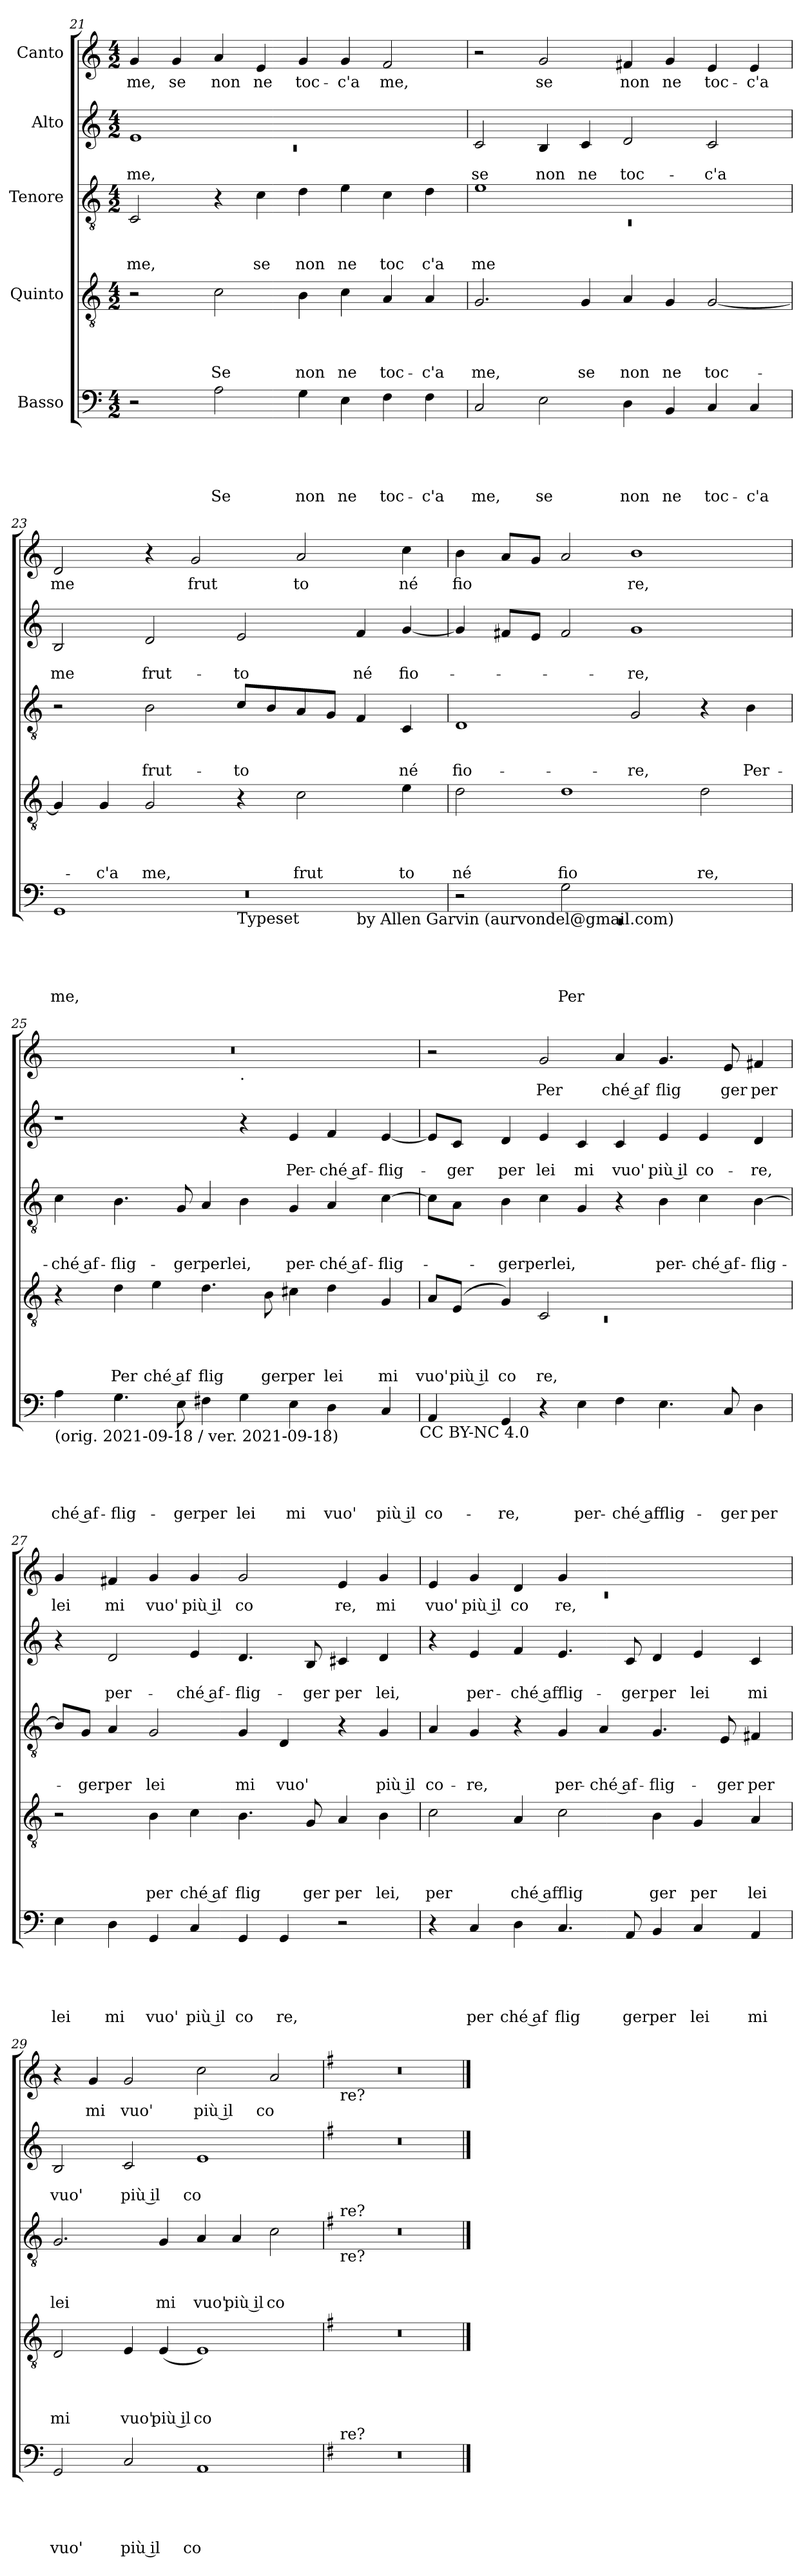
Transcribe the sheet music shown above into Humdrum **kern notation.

**kern	**text	**text	**text	**text	**text	**kern	**text	**text	**text	**text	**kern	**text	**text	**text	**kern	**text	**text	**kern	**text
*part5	*part5	*part5	*part5	*part5	*part5	*part4	*part4	*part4	*part4	*part4	*part3	*part3	*part3	*part3	*part2	*part2	*part2	*part1	*part1
*staff5	*staff5	*staff5	*staff5	*staff5	*staff5	*staff4	*staff4	*staff4	*staff4	*staff4	*staff3	*staff3	*staff3	*staff3	*staff2	*staff2	*staff2	*staff1	*staff1
*I"Basso	*	*	*	*	*	*I"Quinto	*	*	*	*	*I"Tenore	*	*	*	*I"Alto	*	*	*I"Canto	*
*clefF4	*	*	*	*	*	*clefGv2	*	*	*	*	*clefGv2	*	*	*	*clefG2	*	*	*clefG2	*
*k[]	*	*	*	*	*	*k[]	*	*	*	*	*k[]	*	*	*	*k[]	*	*	*k[]	*
*C:	*	*	*	*	*	*C:	*	*	*	*	*C:	*	*	*	*C:	*	*	*C:	*
*M4/2	*	*	*	*	*	*M4/2	*	*	*	*	*M4/2	*	*	*	*M4/2	*	*	*M4/2	*
=21	=21	=21	=21	=21	=21	=21	=21	=21	=21	=21	=21	=21	=21	=21	=21	=21	=21	=21	=21
*	*	*	*	*	*	*	*	*	*	*	*	*	*	*	*^	*	*	*	*
!	!	!	!	!	!	!	!	!	!	!	!	!	!	!LO:LY:b	!	!LO:N:vis=1	!	!LO:LY:b	!	!LO:LY:b
2r	.	.	.	.	.	2r	.	.	.	.	2C/	.	.	me,	1e	0rc	.	me,	4g/	me,
!	!	!	!	!	!	!	!	!	!	!	!	!	!	!	!	!	!	!	!	!LO:LY:b
.	.	.	.	.	.	.	.	.	.	.	.	.	.	.	.	.	.	.	4g/	se
!	!	!	!	!	!LO:LY:b	!	!	!	!	!LO:LY:b	!	!	!	!	!	!	!	!	!	!LO:LY:b
2A\	.	.	.	.	Se	2c\	.	.	.	Se	4r	.	.	.	.	.	.	.	4a/	non
!	!	!	!	!	!	!	!	!	!	!	!	!	!	!LO:LY:b	!	!	!	!	!	!LO:LY:b
.	.	.	.	.	.	.	.	.	.	.	4c\	.	.	se	.	.	.	.	4e/	ne
!	!	!	!	!	!LO:LY:b	!	!	!	!	!LO:LY:b	!	!	!	!LO:LY:b	!	!	!	!	!	!LO:LY:b
4G\	.	.	.	.	non	4B\	.	.	.	non	4d\	.	.	non	1ryy	.	.	.	4g/	toc-
!	!	!	!	!	!LO:LY:b	!	!	!	!	!LO:LY:b	!	!	!	!LO:LY:b	!	!	!	!	!	!LO:LY:b
4E\	.	.	.	.	ne	4c\	.	.	.	ne	4e\	.	.	ne	.	.	.	.	4g/	-c'a
!	!	!	!	!	!LO:LY:b	!	!	!	!	!LO:LY:b	!	!	!	!LO:LY:b	!	!	!	!	!	!LO:LY:b
4F\	.	.	.	.	toc-	4A/	.	.	.	toc-	4c\	.	.	toc	.	.	.	.	2f/	me,
!	!	!	!	!	!LO:LY:b	!	!	!	!	!LO:LY:b	!	!	!	!LO:LY:b	!	!	!	!	!	!
4F\	.	.	.	.	-c'a	4A/	.	.	.	-c'a	4d\	.	.	c'a	.	.	.	.	.	.
*	*	*	*	*	*	*	*	*	*	*	*	*	*	*	*v	*v	*	*	*	*
=22	=22	=22	=22	=22	=22	=22	=22	=22	=22	=22	=22	=22	=22	=22	=22	=22	=22	=22	=22
*	*	*	*	*	*	*	*	*	*	*	*^	*	*	*	*	*	*	*	*
!	!	!	!	!	!LO:LY:b	!	!	!	!	!LO:LY:b	!	!LO:N:vis=1	!	!	!LO:LY:b	!	!	!LO:LY:b	!	!
2C/	.	.	.	.	me,	2.G/	.	.	.	me,	1e	0rC	.	.	me	2c/	.	se	2r	.
!	!	!	!	!	!LO:LY:b	!	!	!	!	!	!	!	!	!	!	!	!	!LO:LY:b	!	!LO:LY:b
2E\	.	.	.	.	se	.	.	.	.	.	.	.	.	.	.	4B/	.	non	2g/	se
!	!	!	!	!	!	!	!	!	!	!LO:LY:b	!	!	!	!	!	!	!	!LO:LY:b	!	!
.	.	.	.	.	.	4G/	.	.	.	se	.	.	.	.	.	4c/	.	ne	.	.
!	!	!	!	!	!LO:LY:b	!	!	!	!	!LO:LY:b	!	!	!	!	!	!	!	!LO:LY:b	!	!LO:LY:b
4D\	.	.	.	.	non	4A/	.	.	.	non	1ryy	.	.	.	.	2d/	.	toc-	4f#X/	non
!	!	!	!	!	!LO:LY:b	!	!	!	!	!LO:LY:b	!	!	!	!	!	!	!	!	!	!LO:LY:b
4BB/	.	.	.	.	ne	4G/	.	.	.	ne	.	.	.	.	.	.	.	.	4g/	ne
!	!	!	!	!	!LO:LY:b	!	!	!	!	!LO:LY:b	!	!	!	!	!	!	!	!LO:LY:b	!	!LO:LY:b
4C/	.	.	.	.	toc-	[<2G/	.	.	.	toc-	.	.	.	.	.	2c/	.	-c'a	4e/	toc-
!	!	!	!	!	!LO:LY:b	!	!	!	!	!	!	!	!	!	!	!	!	!	!	!LO:LY:b
4C/	.	.	.	.	-c'a	.	.	.	.	.	.	.	.	.	.	.	.	.	4e/	-c'a
*	*	*	*	*	*	*	*	*	*	*	*v	*v	*	*	*	*	*	*	*	*
!!LO:LB:g=z
=23	=23	=23	=23	=23	=23	=23	=23	=23	=23	=23	=23	=23	=23	=23	=23	=23	=23	=23	=23
*^	*	*	*	*	*	*	*	*	*	*	*	*	*	*	*	*	*	*	*
*	*^	*	*	*	*	*	*	*	*	*	*	*	*	*	*	*	*	*	*	*
!	!	!LO:N:vis=1	!	!	!	!	!LO:LY:b	!	!	!	!	!	!	!	!	!	!	!	!LO:LY:b	!	!LO:LY:b
*	*	*^	*	*	*	*	*	*	*	*	*	*	*	*	*	*	*	*	*	*	*
0ryy	1GG	0r	1.ryy	.	.	.	.	me,	4G/]	.	.	.	.	2r	.	.	.	2B/	.	me	2d/	me
!	!	!	!	!	!	!	!	!	!	!	!	!	!LO:LY:b	!	!	!	!	!	!	!	!	!
.	.	.	.	.	.	.	.	.	4G/	.	.	.	-c'a	.	.	.	.	.	.	.	.	.
!	!	!	!	!	!	!	!	!	!	!	!	!	!LO:LY:b	!	!	!	!LO:LY:b	!	!	!LO:LY:b	!	!
.	.	.	.	.	.	.	.	.	2G/	.	.	.	me,	2B\	.	.	frut-	2d/	.	frut-	4r	.
!	!	!	!	!	!	!	!	!	!	!	!	!	!	!	!	!	!	!	!	!	!	!LO:LY:b
.	.	.	.	.	.	.	.	.	.	.	.	.	.	.	.	.	.	.	.	.	2g/	frut
!	!LO:TX:b:t=Typeset	!	!	!	!	!	!	!	!	!	!	!	!	!	!	!	!	!	!	!	!	!
!	!	!	!	!	!	!	!	!	!	!	!	!	!	!	!	!	!LO:LY:b	!	!	!LO:LY:b	!	!
.	1ryy	.	.	.	.	.	.	.	4r	.	.	.	.	8c/L	.	.	-to	2e/	.	-to	.	.
.	.	.	.	.	.	.	.	.	.	.	.	.	.	8B/	.	.	.	.	.	.	.	.
!	!	!	!	!	!	!	!	!	!	!	!	!	!LO:LY:b	!	!	!	!	!	!	!	!	!LO:LY:b
.	.	.	.	.	.	.	.	.	2c\	.	.	.	frut	8A/	.	.	.	.	.	.	2a/	to
.	.	.	.	.	.	.	.	.	.	.	.	.	.	8G/J	.	.	.	.	.	.	.	.
!	!	!	!LO:TX:b:t=by Allen Garvin (aurvondel@gmail.com)	!	!	!	!	!	!	!	!	!	!	!	!	!	!	!	!	!	!	!
!	!	!	!	!	!	!	!	!	!	!	!	!	!	!	!	!	!	!	!	!LO:LY:b	!	!
.	.	.	2ryy	.	.	.	.	.	.	.	.	.	.	4F/	.	.	.	4f/	.	né	.	.
!	!	!	!	!	!	!	!	!	!	!	!	!	!LO:LY:b	!	!	!	!LO:LY:b	!	!	!LO:LY:b	!	!LO:LY:b
.	.	.	.	.	.	.	.	.	4e\	.	.	.	to	4C/	.	.	né	[<4g/	.	fio-	4cc\	né
=24	=24	=24	=24	=24	=24	=24	=24	=24	=24	=24	=24	=24	=24	=24	=24	=24	=24	=24	=24	=24	=24	=24
!	!LO:N:vis=1	!	!	!	!	!	!	!	!	!	!	!	!LO:LY:b	!	!	!	!LO:LY:b	!	!	!	!	!LO:LY:b
*	*	*v	*v	*	*	*	*	*	*	*	*	*	*	*	*	*	*	*	*	*	*	*
0ryy	0rEE	2r	.	.	.	.	.	2d\	.	.	.	né	1D	.	.	fio-	4g/]	.	.	4b\	fio
.	.	.	.	.	.	.	.	.	.	.	.	.	.	.	.	.	8f#X/L	.	.	8a/L	.
.	.	.	.	.	.	.	.	.	.	.	.	.	.	.	.	.	8e/J	.	.	8g/J	.
!	!	!	!	!	!	!	!LO:LY:b	!	!	!	!	!LO:LY:b	!	!	!	!	!	!	!	!	!
.	.	2G\	.	.	.	.	Per-	1d	.	.	.	fio	.	.	.	.	2f#/	.	.	2a/	.
!	!	!	!	!	!	!	!	!	!	!	!	!	!	!	!	!LO:LY:b	!	!	!LO:LY:b	!	!LO:LY:b
.	.	1ryy	.	.	.	.	.	.	.	.	.	.	2G/	.	.	-re,	1g	.	-re,	1b	re,
!	!	!	!	!	!	!	!	!	!	!	!	!LO:LY:b	!	!	!	!	!	!	!	!	!
.	.	.	.	.	.	.	.	2d\	.	.	.	re,	4r	.	.	.	.	.	.	.	.
!	!	!	!	!	!	!	!	!	!	!	!	!	!	!	!	!LO:LY:b	!	!	!	!	!
.	.	.	.	.	.	.	.	.	.	.	.	.	4B\	.	.	Per-	.	.	.	.	.
*v	*v	*v	*	*	*	*	*	*	*	*	*	*	*	*	*	*	*	*	*	*	*
=25	=25	=25	=25	=25	=25	=25	=25	=25	=25	=25	=25	=25	=25	=25	=25	=25	=25	=25	=25
!LO:TX:b:t=(orig. 2021-09-18 / ver. 2021-09-18)	!	!	!	!	!	!	!	!	!	!	!	!	!	!	!	!	!	!	!
!	!	!	!	!	!LO:LY:b:rj	!	!	!	!	!	!	!	!	!LO:LY:b:rj	!	!	!	!	!
*	*	*	*	*	*	*	*	*	*	*	*	*	*	*	*	*	*	*^	*
4A\	.	.	.	.	-ché af-	4r	.	.	.	.	4c\	.	.	-ché af-	1r	.	.	0r	1ryy	.
!	!	!	!	!	!LO:LY:b	!	!	!	!	!LO:LY:b	!	!	!	!LO:LY:b	!	!	!	!	!	!
4.G\	.	.	.	.	-flig-	4d\	.	.	.	Per	4.B\	.	.	-flig-	.	.	.	.	.	.
!	!	!	!	!	!	!	!	!	!	!LO:LY:b:rj	!	!	!	!	!	!	!	!	!	!
.	.	.	.	.	.	4e\	.	.	.	ché af	.	.	.	.	.	.	.	.	.	.
!	!	!	!	!	!LO:LY:b	!	!	!	!	!	!	!	!	!LO:LY:b	!	!	!	!	!	!
(8E\	.	.	.	.	-gerper	.	.	.	.	.	8G/	.	.	-gerperlei,	.	.	.	.	.	.
!	!	!	!	!	!	!	!	!	!	!LO:LY:b	!	!	!	!	!	!	!	!	!	!
4F#X\	.	.	.	.	.	4.d\	.	.	.	flig	4A/	.	.	.	.	.	.	.	.	.
!	!	!	!	!	!	!	!	!	!	!	!	!	!	!	!	!	!	!	!LO:TX:b:t=.	!
!	!	!	!	!	!LO:LY:b	!	!	!	!	!	!	!	!	!	!	!	!	!	!	!
4G\	.	.	.	.	lei	.	.	.	.	.	4B\	.	.	.	4r	.	.	.	1ryy	.
!	!	!	!	!	!	!	!	!	!	!LO:LY:b	!	!	!	!	!	!	!	!	!	!
.	.	.	.	.	.	8B\	.	.	.	gerper	.	.	.	.	.	.	.	.	.	.
!	!	!	!	!	!LO:LY:b	!	!	!	!	!	!	!	!	!LO:LY:b	!	!	!LO:LY:b	!	!	!
4E\	.	.	.	.	mi	4c#X\	.	.	.	.	4G/	.	.	per-	4e/	.	Per-	.	.	.
!	!	!	!	!	!LO:LY:b	!	!	!	!	!LO:LY:b	!	!	!	!LO:LY:b:rj	!	!	!LO:LY:b:rj	!	!	!
4D\	.	.	.	.	vuo'	4d\	.	.	.	lei	4A/	.	.	-ché af-	4f/	.	-ché af-	.	.	.
!	!	!	!	!	!LO:LY:b:rj	!	!	!	!	!LO:LY:b	!	!	!	!LO:LY:b	!	!	!LO:LY:b	!	!	!
4C/	.	.	.	.	più il	4G/	.	.	.	mi	[>4c\	.	.	-flig-	[<4e/	.	-flig-	.	.	.
!LO:TX:b:t=CC BY-NC 4.0	!	!	!	!	!	!	!	!	!	!	!	!	!	!	!	!	!	!	!	!
=26	=26	=26	=26	=26	=26	=26	=26	=26	=26	=26	=26	=26	=26	=26	=26	=26	=26	=26	=26	=26
*	*	*	*	*	*	*^	*	*	*	*	*	*	*	*	*	*	*	*	*	*
!	!	!	!	!	!LO:LY:b	!	!LO:N:vis=1	!	!	!	!LO:LY:b	!	!	!	!	!	!	!	!	!	!
*	*	*	*	*	*	*	*	*	*	*	*	*	*	*	*	*	*	*	*v	*v	*
4AA/	.	.	.	.	co-	8A/L	0rC	.	.	.	vuo'	8c\L]	.	.	.	8e/L]	.	.	2r	.
!	!	!	!	!	!	!	!	!	!	!	!LO:LY:b:rj	!	!	!	!	!	!	!LO:LY:b	!	!
.	.	.	.	.	.	(<8E/J	.	.	.	.	più il	8A\J	.	.	.	8c/J	.	-ger	.	.
!	!	!	!	!	!LO:LY:b	!	!	!	!	!	!LO:LY:b	!	!	!	!LO:LY:b	!	!	!LO:LY:b	!	!
4GG/	.	.	.	.	-re,	4G/)	.	.	.	.	co	4B\	.	.	-gerperlei,	4d/	.	per	.	.
!	!	!	!	!	!	!	!	!	!	!	!LO:LY:b	!	!	!	!	!	!	!LO:LY:b	!	!LO:LY:b
4r	.	.	.	.	.	2C/	.	.	.	.	re,	4c\	.	.	.	4e/	.	lei	2g/	Per
!	!	!	!	!	!LO:LY:b	!	!	!	!	!	!	!	!	!	!	!	!	!LO:LY:b	!	!
4E\	.	.	.	.	per-	.	.	.	.	.	.	4G/	.	.	.	4c/	.	mi	.	.
!	!	!	!	!	!LO:LY:b:rj	!	!	!	!	!	!	!	!	!	!	!	!	!LO:LY:b	!	!LO:LY:b:rj
4F\	.	.	.	.	-ché afflig-	1ryy	.	.	.	.	.	4r	.	.	.	4c/	.	vuo'	4a/	ché af
!	!	!	!	!	!	!	!	!	!	!	!	!	!	!	!LO:LY:b	!	!	!LO:LY:b:rj	!	!LO:LY:b
4.E\	.	.	.	.	.	.	.	.	.	.	.	4B\	.	.	per-	4e/	.	più il	4.g/	flig
!	!	!	!	!	!	!	!	!	!	!	!	!	!	!	!LO:LY:b:rj	!	!	!LO:LY:b	!	!
.	.	.	.	.	.	.	.	.	.	.	.	4c\	.	.	-ché af-	4e/	.	co-	.	.
!	!	!	!	!	!LO:LY:b	!	!	!	!	!	!	!	!	!	!	!	!	!	!	!LO:LY:b
8C/	.	.	.	.	-ger	.	.	.	.	.	.	.	.	.	.	.	.	.	8e/	ger
!	!	!	!	!	!LO:LY:b	!	!	!	!	!	!	!	!	!	!LO:LY:b	!	!	!LO:LY:b	!	!LO:LY:b
4D\	.	.	.	.	per	.	.	.	.	.	.	[>4B\	.	.	-flig-	4d/	.	-re,	4f#X/	per
*	*	*	*	*	*	*v	*v	*	*	*	*	*	*	*	*	*	*	*	*	*
!!LO:PB:g=z
=27	=27	=27	=27	=27	=27	=27	=27	=27	=27	=27	=27	=27	=27	=27	=27	=27	=27	=27	=27
!	!	!	!	!	!LO:LY:b	!	!	!	!	!	!	!	!	!	!	!	!	!	!LO:LY:b
4E\	.	.	.	.	lei	2r	.	.	.	.	8B/L]	.	.	.	4r	.	.	4g/	lei
!	!	!	!	!	!	!	!	!	!	!	!	!	!	!LO:LY:b	!	!	!	!	!
.	.	.	.	.	.	.	.	.	.	.	8G/J	.	.	-gerper	.	.	.	.	.
!	!	!	!	!	!LO:LY:b	!	!	!	!	!	!	!	!	!	!	!	!LO:LY:b	!	!LO:LY:b
4D\	.	.	.	.	mi	.	.	.	.	.	4A/	.	.	.	2d/	.	per-	4f#X/	mi
!	!	!	!	!	!LO:LY:b	!	!	!	!	!LO:LY:b	!	!	!	!LO:LY:b	!	!	!	!	!LO:LY:b
4GG/	.	.	.	.	vuo'	4B\	.	.	.	per	2G/	.	.	lei	.	.	.	4g/	vuo'
!	!	!	!	!	!LO:LY:b:rj	!	!	!	!	!LO:LY:b:rj	!	!	!	!	!	!	!LO:LY:b:rj	!	!LO:LY:b:rj
4C/	.	.	.	.	più il	4c\	.	.	.	ché af	.	.	.	.	4e/	.	-ché af-	4g/	più il
!	!	!	!	!	!LO:LY:b	!	!	!	!	!LO:LY:b	!	!	!	!LO:LY:b	!	!	!LO:LY:b	!	!LO:LY:b
4GG/	.	.	.	.	co	4.B\	.	.	.	flig	4G/	.	.	mi	4.d/	.	-flig-	2g/	co
!	!	!	!	!	!LO:LY:b	!	!	!	!	!	!	!	!	!LO:LY:b	!	!	!	!	!
4GG/	.	.	.	.	re,	.	.	.	.	.	4D/	.	.	vuo'	.	.	.	.	.
!	!	!	!	!	!	!	!	!	!	!LO:LY:b	!	!	!	!	!	!	!LO:LY:b	!	!
.	.	.	.	.	.	8G/	.	.	.	ger	.	.	.	.	8B/	.	-ger	.	.
!	!	!	!	!	!	!	!	!	!	!LO:LY:b	!	!	!	!	!	!	!LO:LY:b	!	!LO:LY:b
2r	.	.	.	.	.	4A/	.	.	.	per	4r	.	.	.	4c#X/	.	per	4e/	re,
!	!	!	!	!	!	!	!	!	!	!LO:LY:b	!	!	!	!LO:LY:b:rj	!	!	!LO:LY:b	!	!LO:LY:b
.	.	.	.	.	.	4B\	.	.	.	lei,	4G/	.	.	più il	4d/	.	lei,	4g/	mi
=28	=28	=28	=28	=28	=28	=28	=28	=28	=28	=28	=28	=28	=28	=28	=28	=28	=28	=28	=28
*	*	*	*	*	*	*	*	*	*	*	*	*	*	*	*	*	*	*^	*
!	!	!	!	!	!	!	!	!	!	!LO:LY:b	!	!	!	!LO:LY:b	!	!	!	!	!LO:N:vis=1	!LO:LY:b
4r	.	.	.	.	.	2c\	.	.	.	per	4A/	.	.	co-	4r	.	.	4e/	0rc	vuo'
!	!	!	!	!	!LO:LY:b	!	!	!	!	!	!	!	!	!LO:LY:b	!	!	!LO:LY:b	!	!	!LO:LY:b:rj
4C/	.	.	.	.	per	.	.	.	.	.	4G/	.	.	-re,	4e/	.	per-	4g/	.	più il
!	!	!	!	!	!LO:LY:b:rj	!	!	!	!	!LO:LY:b:rj	!	!	!	!	!	!	!LO:LY:b:rj	!	!	!LO:LY:b
4D\	.	.	.	.	ché af	4A/	.	.	.	ché afflig	4r	.	.	.	4f/	.	-ché afflig-	4d/	.	co
!	!	!	!	!	!LO:LY:b	!	!	!	!	!	!	!	!	!LO:LY:b	!	!	!	!	!	!LO:LY:b
4.C/	.	.	.	.	flig	2c\	.	.	.	.	4G/	.	.	per-	4.e/	.	.	4g/	.	re,
!	!	!	!	!	!	!	!	!	!	!	!	!	!	!LO:LY:b:rj	!	!	!	!	!	!
.	.	.	.	.	.	.	.	.	.	.	4A/	.	.	-ché af-	.	.	.	1ryy	.	.
!	!	!	!	!	!LO:LY:b	!	!	!	!	!	!	!	!	!	!	!	!LO:LY:b	!	!	!
8AA/	.	.	.	.	gerper	.	.	.	.	.	.	.	.	.	8c/	.	-ger	.	.	.
!	!	!	!	!	!	!	!	!	!	!LO:LY:b	!	!	!	!LO:LY:b	!	!	!LO:LY:b	!	!	!
4BB/	.	.	.	.	.	4B\	.	.	.	ger	4.G/	.	.	-flig-	4d/	.	per	.	.	.
!	!	!	!	!	!LO:LY:b	!	!	!	!	!LO:LY:b	!	!	!	!	!	!	!LO:LY:b	!	!	!
4C/	.	.	.	.	lei	4G/	.	.	.	per	.	.	.	.	4e/	.	lei	.	.	.
!	!	!	!	!	!	!	!	!	!	!	!	!	!	!LO:LY:b	!	!	!	!	!	!
.	.	.	.	.	.	.	.	.	.	.	8E/	.	.	-ger	.	.	.	.	.	.
!	!	!	!	!	!LO:LY:b	!	!	!	!	!LO:LY:b	!	!	!	!LO:LY:b	!	!	!LO:LY:b	!	!	!
4AA/	.	.	.	.	mi	4A/	.	.	.	lei	4F#X/	.	.	per	4c/	.	mi	.	.	.
*	*	*	*	*	*	*	*	*	*	*	*	*	*	*	*	*	*	*v	*v	*
=29	=29	=29	=29	=29	=29	=29	=29	=29	=29	=29	=29	=29	=29	=29	=29	=29	=29	=29	=29
!	!	!	!	!	!LO:LY:b	!	!	!	!	!LO:LY:b	!	!	!	!LO:LY:b	!	!	!LO:LY:b	!	!
2GG/	.	.	.	.	vuo'	2D/	.	.	.	mi	2.G/	.	.	lei	2B/	.	vuo'	4r	.
!	!	!	!	!	!	!	!	!	!	!	!	!	!	!	!	!	!	!	!LO:LY:b
.	.	.	.	.	.	.	.	.	.	.	.	.	.	.	.	.	.	4g/	mi
!	!	!	!	!	!LO:LY:b:rj	!	!	!	!	!LO:LY:b	!	!	!	!	!	!	!LO:LY:b:rj	!	!LO:LY:b
2C/	.	.	.	.	più il	4E/	.	.	.	vuo'	.	.	.	.	2c/	.	più il	2g/	vuo'
!	!	!	!	!	!	!	!	!	!	!LO:LY:b:rj	!	!	!	!LO:LY:b	!	!	!	!	!
.	.	.	.	.	.	(<4E/	.	.	.	più il	4G/	.	.	mi	.	.	.	.	.
!	!	!	!	!	!LO:LY:b	!	!	!	!	!LO:LY:b	!	!	!	!LO:LY:b	!	!	!LO:LY:b	!	!LO:LY:b:rj
1AA	.	.	.	.	co	1E)	.	.	.	co	4A/	.	.	vuo'	1e	.	co-	2cc\	più il
!	!	!	!	!	!	!	!	!	!	!	!	!	!	!LO:LY:b:rj	!	!	!	!	!
.	.	.	.	.	.	.	.	.	.	.	4A/	.	.	più il	.	.	.	.	.
!	!	!	!	!	!	!	!	!	!	!	!	!	!	!LO:LY:b	!	!	!	!	!LO:LY:b
.	.	.	.	.	.	.	.	.	.	.	2c\	.	.	co-	.	.	.	2a/	co
=30	=30	=30	=30	=30	=30	=30	=30	=30	=30	=30	=30	=30	=30	=30	=30	=30	=30	=30	=30
*k[f#]	*	*	*	*	*	*k[f#]	*	*	*	*	*k[f#]	*	*	*	*k[f#]	*	*	*k[f#]	*
*G:	*	*	*	*	*	*G:	*	*	*	*	*G:	*	*	*	*G:	*	*	*G:	*
!	!	!	!	!	!	!	!	!	!	!	!	!	!	!	!	!	!	!LO:TX:b:t=re?	!
!	!	!	!	!	!	!	!	!	!	!	!LO:TX:b:t=re?	!	!	!	!	!	!	!	!
!	!	!	!	!	!	!	!	!	!	!	!LO:TX:a:t=re?	!	!	!	!	!	!	!	!
!LO:TX:a:t=re?	!	!	!	!	!	!	!	!	!	!	!	!	!	!	!	!	!	!	!
0r	.	.	.	.	.	0r	.	.	.	.	0r	.	.	.	0r	.	.	0r	.
==	==	==	==	==	==	==	==	==	==	==	==	==	==	==	==	==	==	==	==
*-	*-	*-	*-	*-	*-	*-	*-	*-	*-	*-	*-	*-	*-	*-	*-	*-	*-	*-	*-
